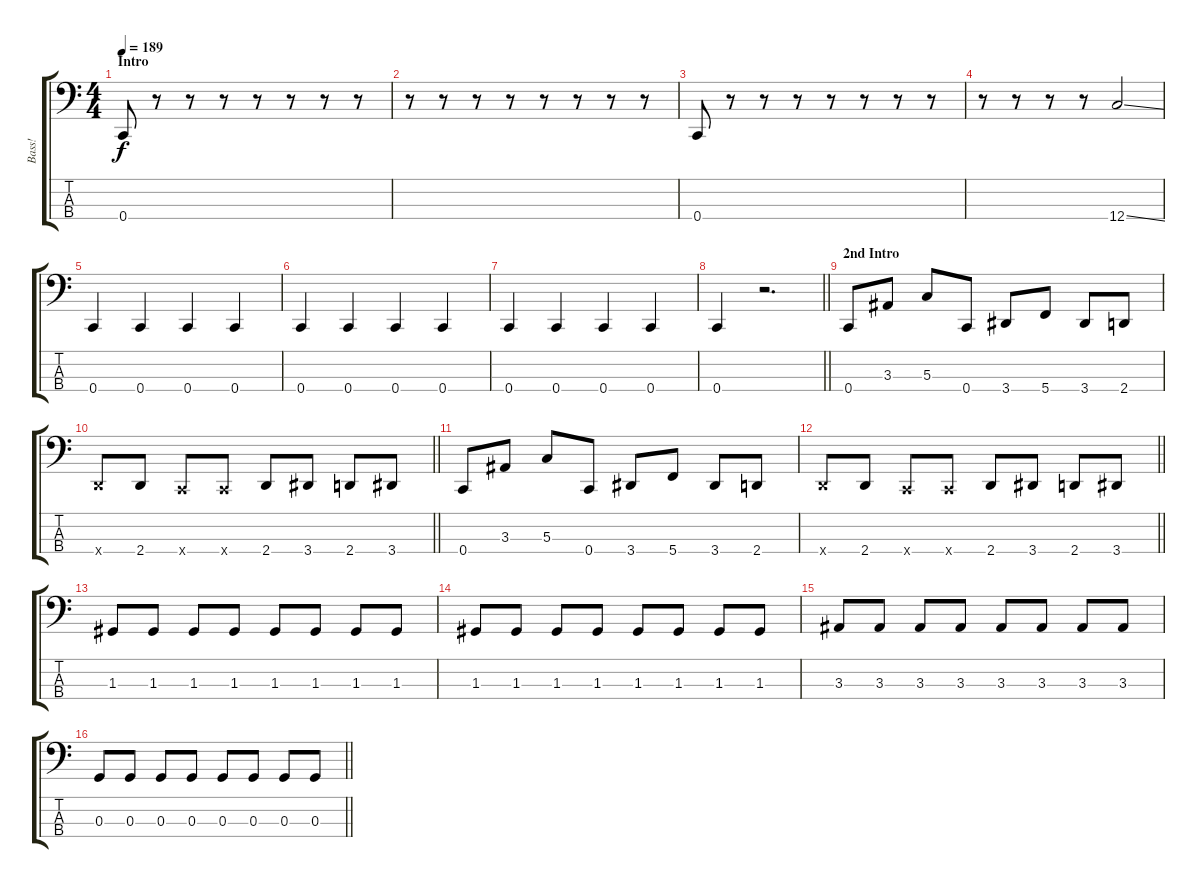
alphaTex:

\track ("Bass!" "Bass!") {instrument electricbassfinger}
\staff {score tabs}
\tuning (F2 C2 G1 C1) {hide}
\ts (4 4)
\section ("" "Intro ")
\tempo 189
\clef f4
\ks c
0.4.8{dy f instrument electricbassfinger} r.8 r.8 r.8 r.8 r.8 r.8 r.8 |
r.8 r.8 r.8 r.8 r.8 r.8 r.8 r.8 |
0.4.8 r.8 r.8 r.8 r.8 r.8 r.8 r.8 |
r.8 r.8 r.8 r.8 12.4{ss}.2 |
0.4.4 0.4.4 0.4.4 0.4.4 |
0.4.4 0.4.4 0.4.4 0.4.4 |
0.4.4 0.4.4 0.4.4 0.4.4 |
\barLineRight lightlight
0.4.4 r.2{d} |
\section ("" "2nd Intro")
0.4.8 3.3.8 5.3.8 0.4.8 3.4.8 5.4.8 3.4.8 2.4.8 |
\barLineRight lightlight
2.4{x}.8 2.4.8 0.4{x}.8 0.4{x}.8 2.4.8 3.4.8 2.4.8 3.4.8 |
\section ("" "")
0.4.8 3.3.8 5.3.8 0.4.8 3.4.8 5.4.8 3.4.8 2.4.8 |
\barLineRight lightlight
2.4{x}.8 2.4.8 0.4{x}.8 0.4{x}.8 2.4.8 3.4.8 2.4.8 3.4.8 |
1.3.8 1.3.8 1.3.8 1.3.8 1.3.8 1.3.8 1.3.8 1.3.8 |
1.3.8 1.3.8 1.3.8 1.3.8 1.3.8 1.3.8 1.3.8 1.3.8 |
3.3.8 3.3.8 3.3.8 3.3.8 3.3.8 3.3.8 3.3.8 3.3.8 |
\barLineRight lightlight
0.3.8 0.3.8 0.3.8 0.3.8 0.3.8 0.3.8 0.3.8 0.3.8
